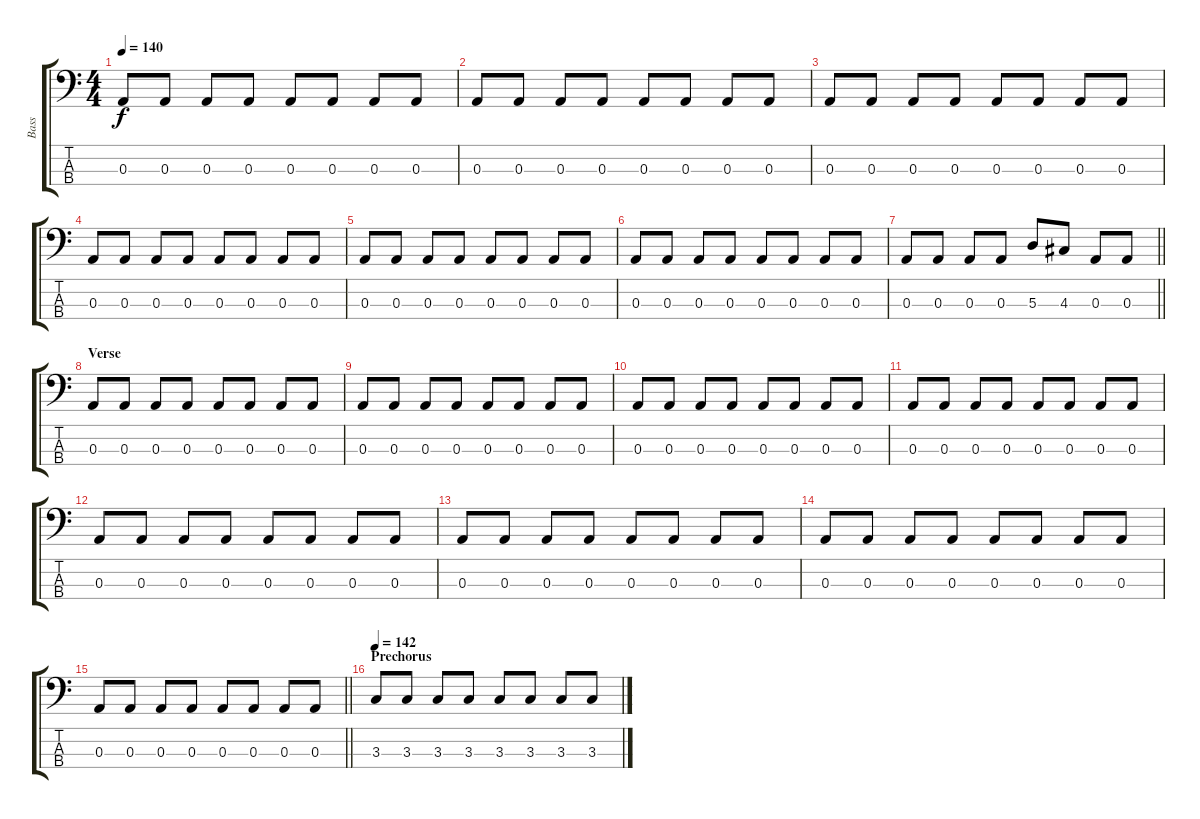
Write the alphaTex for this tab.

\track ("Bass" "Bass") {instrument electricbassfinger}
\staff {score tabs}
\tuning (G2 D2 A1 E1) {hide}
\ts (4 4)
\tempo 140
\clef f4
\ks c
0.3.8{dy f} 0.3.8 0.3.8 0.3.8 0.3.8 0.3.8 0.3.8 0.3.8 |
0.3.8 0.3.8 0.3.8 0.3.8 0.3.8 0.3.8 0.3.8 0.3.8 |
0.3.8 0.3.8 0.3.8 0.3.8 0.3.8 0.3.8 0.3.8 0.3.8 |
0.3.8 0.3.8 0.3.8 0.3.8 0.3.8 0.3.8 0.3.8 0.3.8 |
0.3.8 0.3.8 0.3.8 0.3.8 0.3.8 0.3.8 0.3.8 0.3.8 |
0.3.8 0.3.8 0.3.8 0.3.8 0.3.8 0.3.8 0.3.8 0.3.8 |
\barLineRight lightlight
0.3.8 0.3.8 0.3.8 0.3.8 5.3.8 4.3.8 0.3.8 0.3.8 |
\section ("" "Verse")
0.3.8 0.3.8 0.3.8 0.3.8 0.3.8 0.3.8 0.3.8 0.3.8 |
0.3.8 0.3.8 0.3.8 0.3.8 0.3.8 0.3.8 0.3.8 0.3.8 |
0.3.8 0.3.8 0.3.8 0.3.8 0.3.8 0.3.8 0.3.8 0.3.8 |
0.3.8 0.3.8 0.3.8 0.3.8 0.3.8 0.3.8 0.3.8 0.3.8 |
0.3.8 0.3.8 0.3.8 0.3.8 0.3.8 0.3.8 0.3.8 0.3.8 |
0.3.8 0.3.8 0.3.8 0.3.8 0.3.8 0.3.8 0.3.8 0.3.8 |
0.3.8 0.3.8 0.3.8 0.3.8 0.3.8 0.3.8 0.3.8 0.3.8 |
\barLineRight lightlight
0.3.8 0.3.8 0.3.8 0.3.8 0.3.8 0.3.8 0.3.8 0.3.8 |
\section ("" "Prechorus")
\tempo 142
3.3.8 3.3.8 3.3.8 3.3.8 3.3.8 3.3.8 3.3.8 3.3.8
